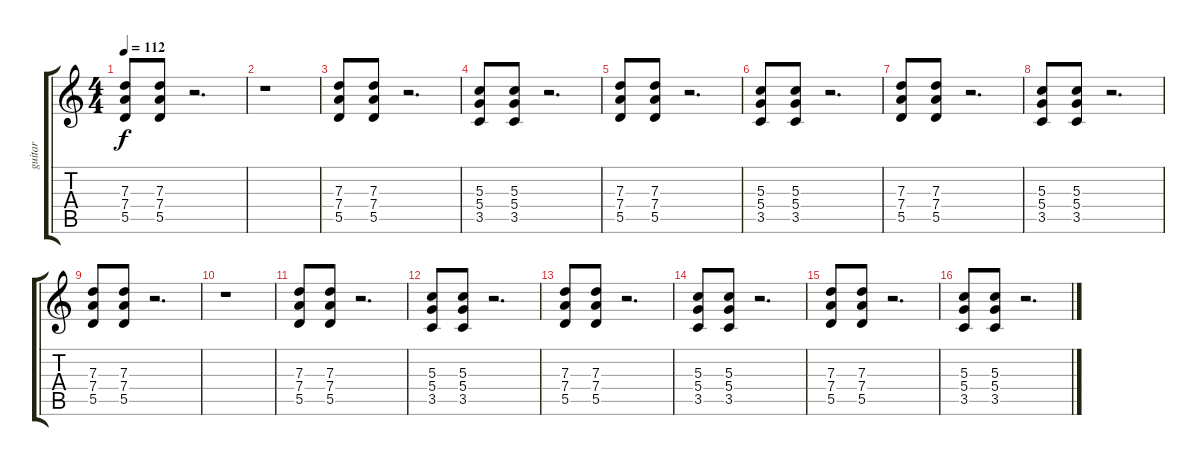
\track ("guitar" "guitar") {instrument overdrivenguitar}
\staff {score tabs}
\tuning (E4 B3 G3 D3 A2 E2) {hide}
\ts (4 4)
\tempo 112
\clef g2
\ks c
(7.3 7.4 5.5).8{dy f} (7.3 7.4 5.5).8 r.2{d} |
r.1 |
(7.3 7.4 5.5).8 (7.3 7.4 5.5).8 r.2{d} |
(5.3 5.4 3.5).8 (5.3 5.4 3.5).8 r.2{d} |
(7.3 7.4 5.5).8 (7.3 7.4 5.5).8 r.2{d} |
(5.3 5.4 3.5).8 (5.3 5.4 3.5).8 r.2{d} |
(7.3 7.4 5.5).8 (7.3 7.4 5.5).8 r.2{d} |
(5.3 5.4 3.5).8 (5.3 5.4 3.5).8 r.2{d} |
(7.3 7.4 5.5).8 (7.3 7.4 5.5).8 r.2{d} |
r.1 |
(7.3 7.4 5.5).8 (7.3 7.4 5.5).8 r.2{d} |
(5.3 5.4 3.5).8 (5.3 5.4 3.5).8 r.2{d} |
(7.3 7.4 5.5).8 (7.3 7.4 5.5).8 r.2{d} |
(5.3 5.4 3.5).8 (5.3 5.4 3.5).8 r.2{d} |
(7.3 7.4 5.5).8 (7.3 7.4 5.5).8 r.2{d} |
(5.3 5.4 3.5).8 (5.3 5.4 3.5).8 r.2{d}
